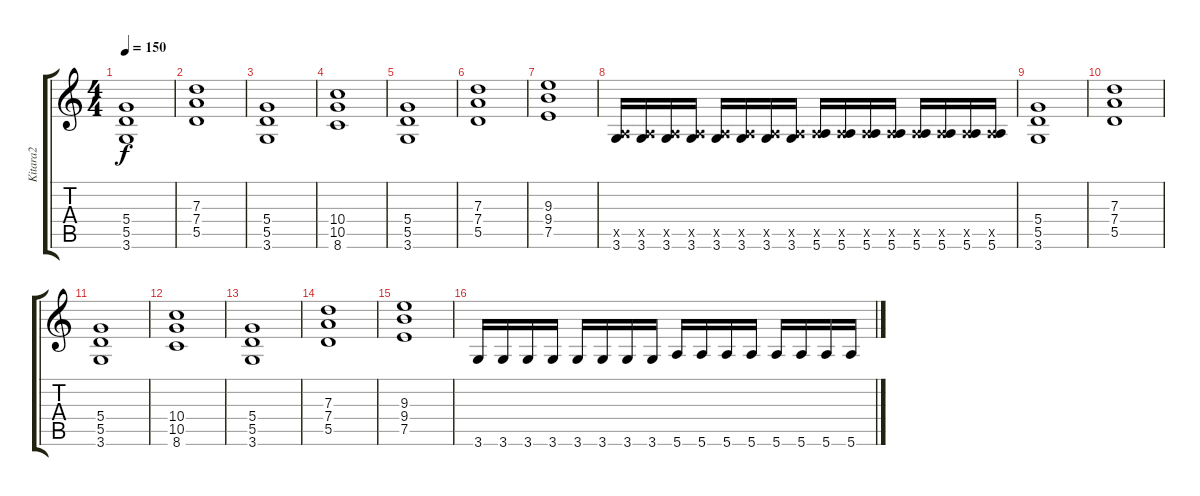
\track ("Kitara2" "Kitara2") {instrument distortionguitar}
\staff {score tabs}
\tuning (E4 B3 G3 D3 A2 E2) {hide}
\ts (4 4)
\tempo 150
\clef g2
\ks c
(5.4 5.5 3.6).1{dy f instrument overdrivenguitar} |
(7.3 7.4 5.5).1 |
(5.4 5.5 3.6).1 |
(10.4 10.5 8.6).1 |
(5.4 5.5 3.6).1 |
(7.3 7.4 5.5).1 |
(9.3 9.4 7.5).1 |
(0.5{x} 3.6).16 (0.5{x} 3.6).16 (0.5{x} 3.6).16 (0.5{x} 3.6).16 (0.5{x} 3.6).16 (0.5{x} 3.6).16 (0.5{x} 3.6).16 (0.5{x} 3.6).16 (0.5{x} 5.6).16 (0.5{x} 5.6).16 (0.5{x} 5.6).16 (0.5{x} 5.6).16 (0.5{x} 5.6).16 (0.5{x} 5.6).16 (0.5{x} 5.6).16 (0.5{x} 5.6).16{volume 14 instrument overdrivenguitar} |
(5.4 5.5 3.6).1 |
(7.3 7.4 5.5).1 |
(5.4 5.5 3.6).1 |
(10.4 10.5 8.6).1 |
(5.4 5.5 3.6).1 |
(7.3 7.4 5.5).1 |
(9.3 9.4 7.5).1 |
3.6.16 3.6.16 3.6.16 3.6.16 3.6.16 3.6.16 3.6.16 3.6.16 5.6.16 5.6.16 5.6.16 5.6.16 5.6.16 5.6.16 5.6.16 5.6.16
